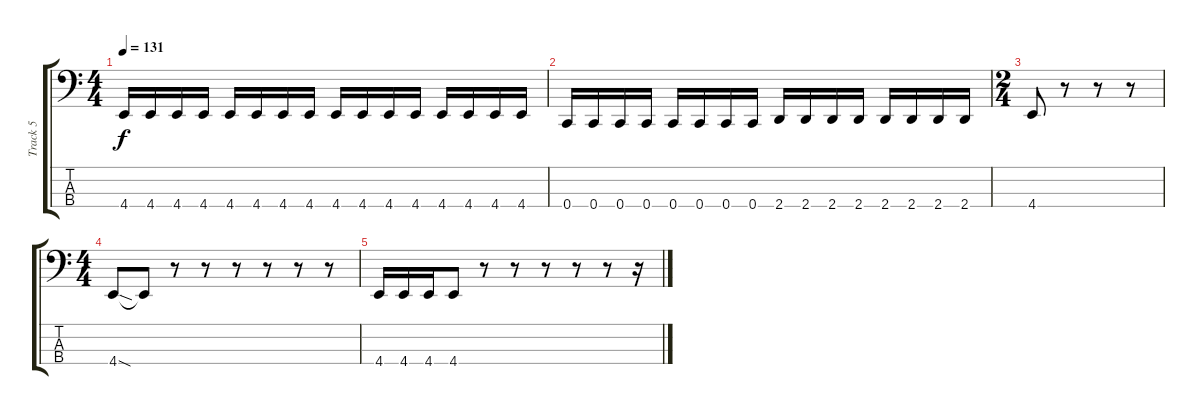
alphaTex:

\track ("Track 5" "Track 5") {instrument electricbasspick}
\staff {score tabs}
\tuning (F2 C2 G1 C1) {hide}
\ts (4 4)
\tempo 131
\clef f4
\ks c
4.4.16{dy f} 4.4.16 4.4.16 4.4.16 4.4.16 4.4.16 4.4.16 4.4.16 4.4.16 4.4.16 4.4.16 4.4.16 4.4.16 4.4.16 4.4.16 4.4.16 |
0.4.16 0.4.16 0.4.16 0.4.16 0.4.16 0.4.16 0.4.16 0.4.16 2.4.16 2.4.16 2.4.16 2.4.16 2.4.16 2.4.16 2.4.16 2.4.16 |
\ts (2 4)
4.4.8 r.8 r.8 r.8 |
\ts (4 4)
4.4{sod}.8 4.4{t}.8 r.8 r.8 r.8 r.8 r.8 r.8 |
4.4.16 4.4.16 4.4.16 4.4.8 r.8 r.8 r.8 r.8 r.8 r.16
